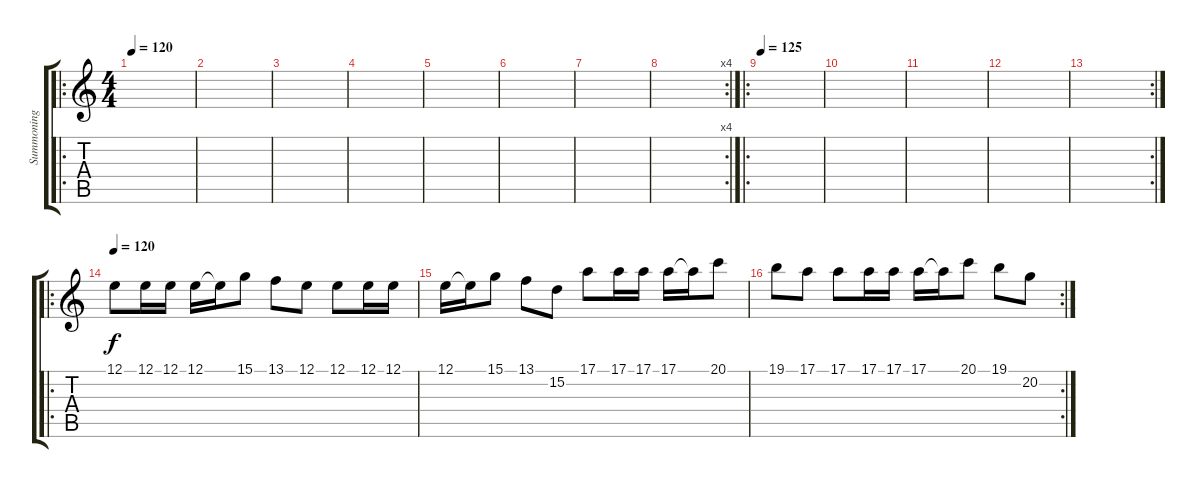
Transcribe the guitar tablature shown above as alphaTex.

\track ("Summoning" "Summoning") {instrument acousticgrandpiano}
\staff {score tabs}
\tuning (E4 B3 G3 D3 A2 E2) {hide}
\ro
\ts (4 4)
\tempo 120
\clef g2
\ks c
|
|
|
|
|
|
|
\rc 4
|
\ro
\tempo 125
|
|
|
|
\rc 2
|
\ro
\tempo 120
12.1.8 12.1.16 12.1.16 12.1.16 12.1{t}.16 15.1.8 13.1.8 12.1.8 12.1.8 12.1.16 12.1.16 |
12.1.16 12.1{t}.16 15.1.8 13.1.8 15.2.8 17.1.8 17.1.16 17.1.16 17.1.16 17.1{t}.16 20.1.8 |
\rc 2
19.1.8 17.1.8 17.1.8 17.1.16 17.1.16 17.1.16 17.1{t}.16 20.1.8 19.1.8 20.2.8
